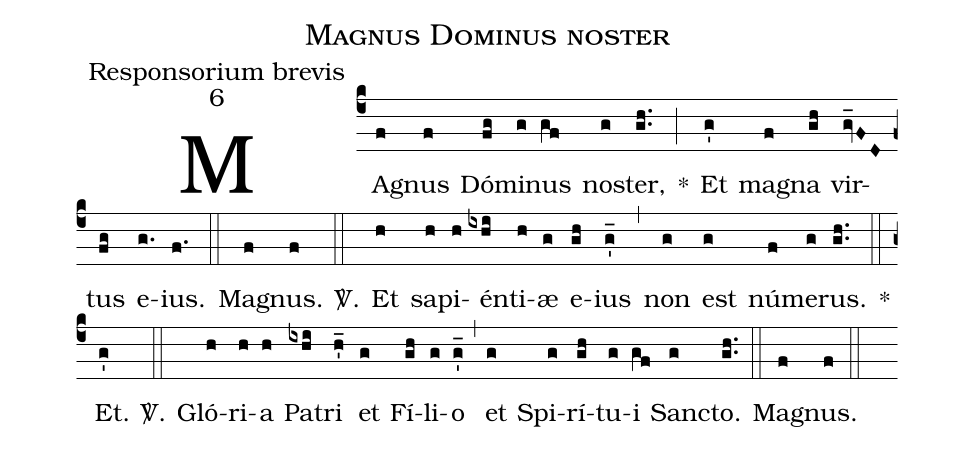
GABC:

name:Magnus Dominus noster;
office-part:Responsorium brevis;
mode:6;
%%
(c4)
MAg(f)nus(f) Dó(fg)mi(g)nus(gf) no(g)ster,(gh..) *(;)
Et(g') ma(f)gna(gh) vir(gv_FD)tus(fg) e(g.)ius.(f.) (::)
Mag(f)nus.(f) <sp>V/</sp>.(::)
Et(h) sa(h)pi(h)én(ixhi)ti(h)æ(g) e(gh)ius(g'_) (,)
non(g) est(g) nú(f)me(g)rus.(gh..) *(::)
Et.(g') <sp>V/</sp>.(::)
Gló(h)ri(h)a(h) Pa(ixhi)tri(h'_) et(g) Fí(gh)li(g)o(g'_) (,)
et(g) Spi(g)rí(gh)tu(g)i(gf) Sanc(g)to.(gh..) (::)
Mag(f)nus.(f) (::)
